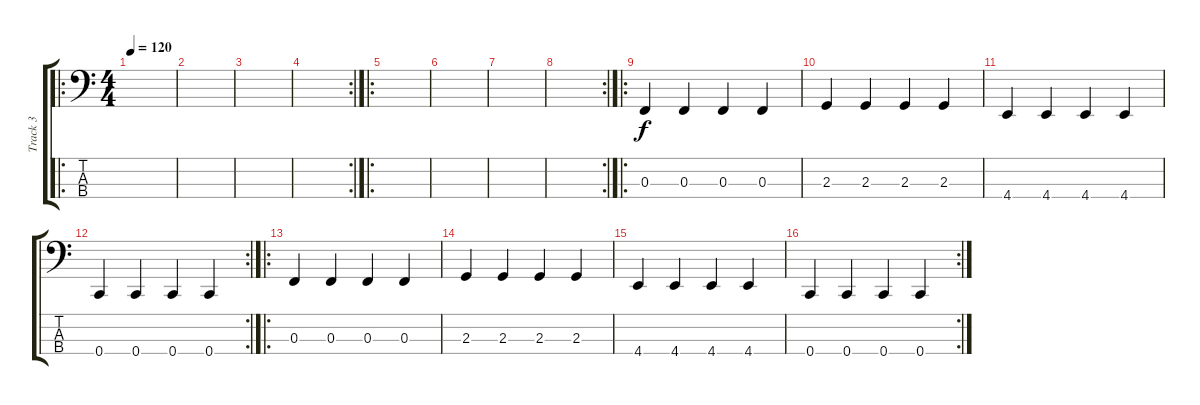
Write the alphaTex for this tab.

\track ("Track 3" "Track 3") {instrument electricbassfinger}
\staff {score tabs}
\tuning (Eb2 Bb1 F1 C1) {hide}
\ro
\ts (4 4)
\tempo 120
\clef f4
\ks c
|
|
|
\rc 2
|
\ro
|
|
|
\rc 2
|
\ro
0.3.4 0.3.4 0.3.4 0.3.4 |
2.3.4 2.3.4 2.3.4 2.3.4 |
4.4.4 4.4.4 4.4.4 4.4.4 |
\rc 2
0.4.4 0.4.4 0.4.4 0.4.4 |
\ro
0.3.4 0.3.4 0.3.4 0.3.4 |
2.3.4 2.3.4 2.3.4 2.3.4 |
4.4.4 4.4.4 4.4.4 4.4.4 |
\rc 2
0.4.4 0.4.4 0.4.4 0.4.4
